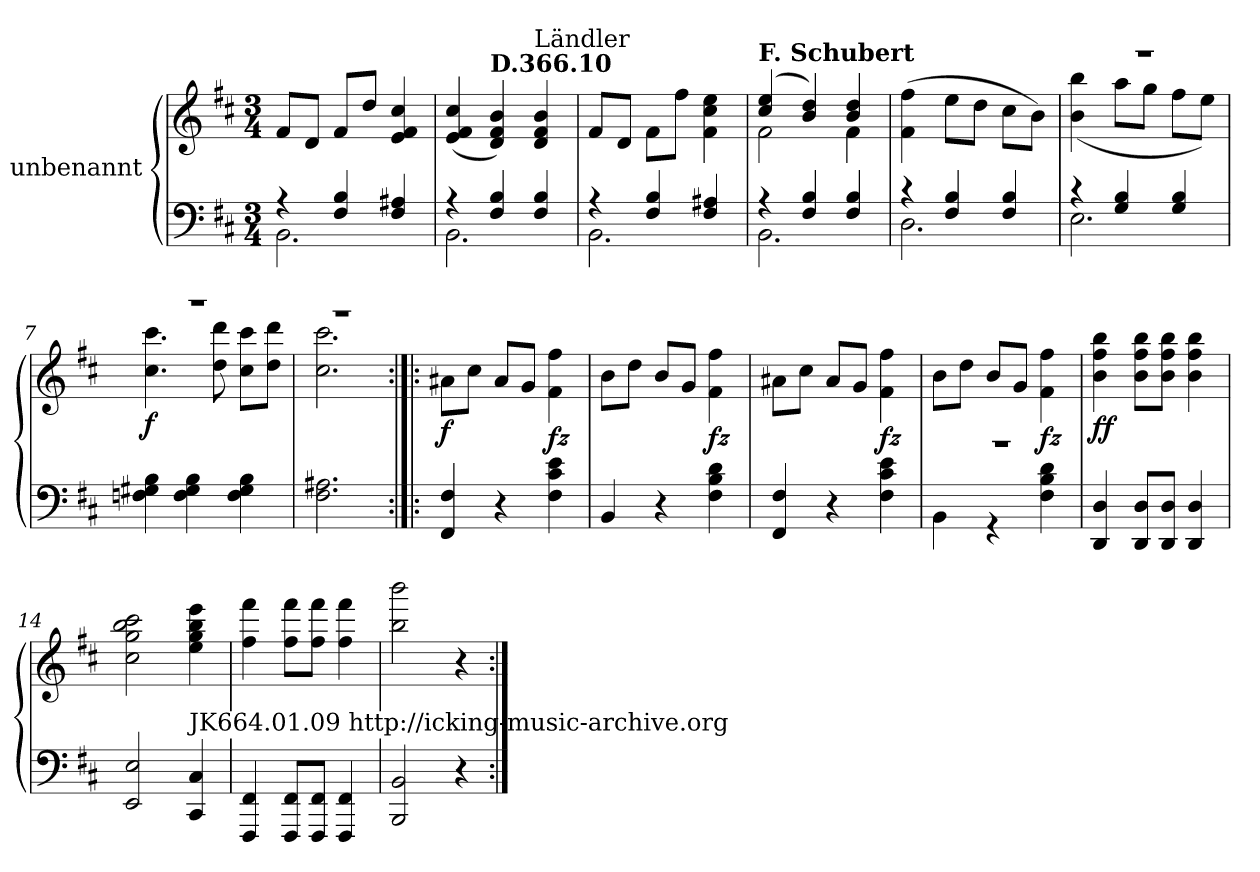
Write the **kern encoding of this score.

**kern	**kern	**dynam
*part1	*part1	*part1
*staff2	*staff1	*staff1/2
*I"unbenannt	*	*
*clefF4	*clefG2	*
*k[f#c#]	*k[f#c#]	*
*M3/4	*M3/4	*
=1	=1	=1
*^	*	*
4r	2.BB\	8f#/L	.
.	.	8d/J	.
4F#/ 4B/	.	8f#/L	.
.	.	8dd/J	.
4F#/ 4A#X/	.	4e/ 4f#/ 4cc#/	.
=2	=2	=2	=2
4r	2.BB\	(4e/ 4f#/ 4cc#/	.
!	!	!LO:TX:a:B:t=D.366.10	!
4F#/ 4B/	.	4d/ 4f#/ 4b/)	.
!	!	!LO:TX:a:t=Ländler	!
4F#/ 4B/	.	4d/ 4f#/ 4b/	.
=3	=3	=3	=3
4r	2.BB\	8f#/L	.
.	.	8d/J	.
4F#/ 4B/	.	8f#\L	.
.	.	8ff#\J	.
4F#/ 4A#X/	.	4f#\ 4cc#\ 4ee\	.
=4	=4	=4	=4
*	*	*^	*
!	!	!LO:TX:a:B:t=F. Schubert	!	!
4r	2.BB\	(4cc#/ 4ee/	2f#\	.
4F#/ 4B/	.	4b/ 4dd/)	.	.
4F#/ 4B/	.	4b/ 4dd/	4f#\	.
*	*	*v	*v	*
!!LO:LB:g=z
=5	=5	=5	=5
4r	2.D\	(4f#\ 4ff#\	.
4F#/ 4B/	.	8ee\L	.
.	.	8dd\J	.
4F#/ 4B/	.	8cc#\L	.
.	.	8b\J)	.
=6	=6	=6	=6
*	*	*^	*
4r	2.E\	2.r	(4b\ 4bb\	.
4G/ 4B/	.	.	8aa\L	.
.	.	.	8gg\J	.
4G/ 4B/	.	.	8ff#\L	.
.	.	.	8ee\J)	.
*v	*v	*	*	*
=7	=7	=7	=7
!	!	!	!LO:DY:b
4Fn\ 4G#X\ 4B\	2.r	4.cc#\ 4.ccc#\	f
4F\ 4G#\ 4B\	.	.	.
.	.	8dd\ 8ddd\	.
4F\ 4G#\ 4B\	.	8cc#\ 8ccc#\L	.
.	.	8dd\ 8ddd\J	.
=8	=8	=8	=8
2.F#\ 2.A#X\	2.r	2.cc#\ 2.ccc#\	.
!!LO:LB:g=z
=9:|!|:	=9:|!|:	=9:|!|:	=9:|!|:
!	!	!	!LO:DY:b
*	*v	*v	*
4FF#/ 4F#/	8a#X\L	f
.	8cc#\J	.
4r	8a#/L	.
.	8g/J	.
!	!	!LO:DY:b
4F#\ 4c#\ 4e\	4f#\ 4ff#\	fz
=10	=10	=10
4BB/	8b\L	.
.	8dd\J	.
4r	8b/L	.
.	8g/J	.
!	!	!LO:DY:b
4F#\ 4B\ 4d\	4f#\ 4ff#\	fz
=11	=11	=11
4FF#/ 4F#/	8a#X\L	.
.	8cc#\J	.
4r	8a#/L	.
.	8g/J	.
!	!	!LO:DY:b
4F#\ 4c#\ 4e\	4f#\ 4ff#\	fz
=12	=12	=12
*^	*	*
2.r	4BB\	8b\L	.
.	.	8dd\J	.
.	4r	8b/L	.
.	.	8g/J	.
!	!	!	!LO:DY:b
.	4F#\ 4B\ 4d\	4f#\ 4ff#\	fz
!!LO:LB:g=z
=13	=13	=13	=13
!	!	!	!LO:DY:b
*v	*v	*	*
4DD/ 4D/	4b\ 4ff#\ 4bb\	ff
8DD/ 8D/L	8b\ 8ff#\ 8bb\L	.
8DD/ 8D/J	8b\ 8ff#\ 8bb\J	.
4DD/ 4D/	4b\ 4ff#\ 4bb\	.
=14	=14	=14
2EE/ 2E/	2cc#\ 2gg\ 2bb\ 2ccc#\	.
!LO:TX:a:t=JK664.01.09 http&colon;//icking-music-archive.org	!	!
4CC#/ 4C#/	4ee\ 4gg\ 4bb\ 4eee\	.
=15	=15	=15
4FFF#/ 4FF#/	4ff#\ 4fff#\	.
8FFF#/ 8FF#/L	8ff#\ 8fff#\L	.
8FFF#/ 8FF#/J	8ff#\ 8fff#\J	.
4FFF#/ 4FF#/	4ff#\ 4fff#\	.
=16	=16	=16
2BBB/ 2BB/	2bb\ 2bbb\	.
4r	4r	.
=:|!	=:|!	=:|!
*-	*-	*-
